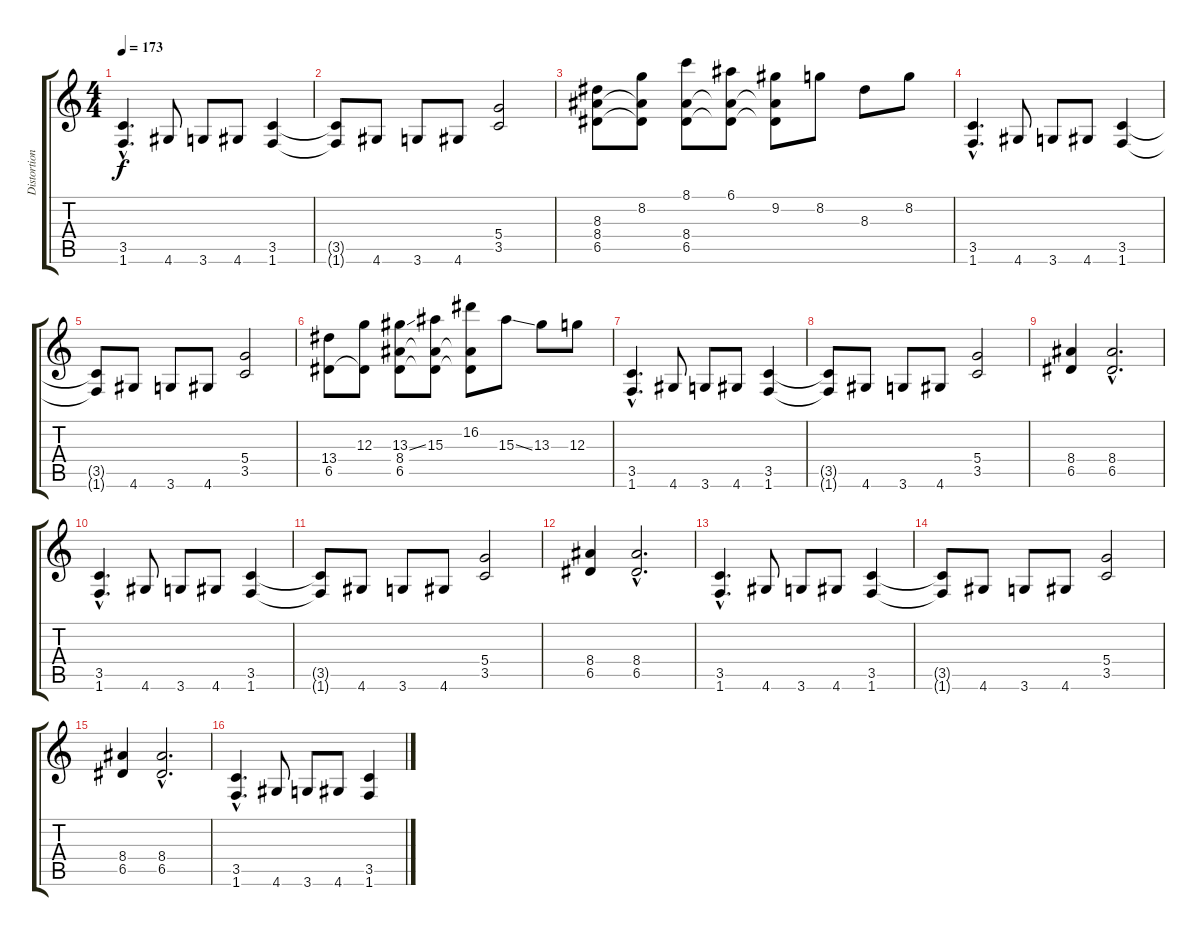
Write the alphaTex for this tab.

\track ("Distortion Guitar" "Distortion") {instrument distortionguitar}
\staff {score tabs}
\tuning (E4 B3 G3 D3 A2 E2) {hide}
\ts (4 4)
\tempo 173
\clef g2
\ks c
(3.5{hac} 1.6{hac}).4{d dy f} 4.6.8 3.6.8 4.6.8 (3.5 1.6).4 |
(3.5{t} 1.6{t}).8 4.6.8 3.6.8 4.6.8 (5.4 3.5).2 |
(8.3 8.4 6.5).8 (8.2 8.4{t} 6.5{t}).8 (8.1 8.4 6.5).8 (6.1 8.4{t} 6.5{t}).8 (9.2 8.4{t} 6.5{t}).8 8.2.8 8.3.8 8.2.8 |
(3.5{hac} 1.6{hac}).4{d} 4.6.8 3.6.8 4.6.8 (3.5 1.6).4 |
(3.5{t} 1.6{t}).8 4.6.8 3.6.8 4.6.8 (5.4 3.5).2 |
(13.4 6.5).8 (12.3 6.5{t}).8 (13.3{ss} 8.4 6.5).8 (15.3 8.4{t} 6.5{t}).8 (16.2 8.4{t} 6.5{t}).8 15.3{ss}.8 13.3.8 12.3.8 |
(3.5{hac} 1.6{hac}).4{d} 4.6.8 3.6.8 4.6.8 (3.5 1.6).4 |
(3.5{t} 1.6{t}).8 4.6.8 3.6.8 4.6.8 (5.4 3.5).2 |
(8.4 6.5).4 (8.4{hac} 6.5{hac}).2{d} |
(3.5{hac} 1.6{hac}).4{d} 4.6.8 3.6.8 4.6.8 (3.5 1.6).4 |
(3.5{t} 1.6{t}).8 4.6.8 3.6.8 4.6.8 (5.4 3.5).2 |
(8.4 6.5).4 (8.4{hac} 6.5{hac}).2{d} |
(3.5{hac} 1.6{hac}).4{d} 4.6.8 3.6.8 4.6.8 (3.5 1.6).4 |
(3.5{t} 1.6{t}).8 4.6.8 3.6.8 4.6.8 (5.4 3.5).2 |
(8.4 6.5).4 (8.4{hac} 6.5{hac}).2{d} |
(3.5{hac} 1.6{hac}).4{d} 4.6.8 3.6.8 4.6.8 (3.5 1.6).4
